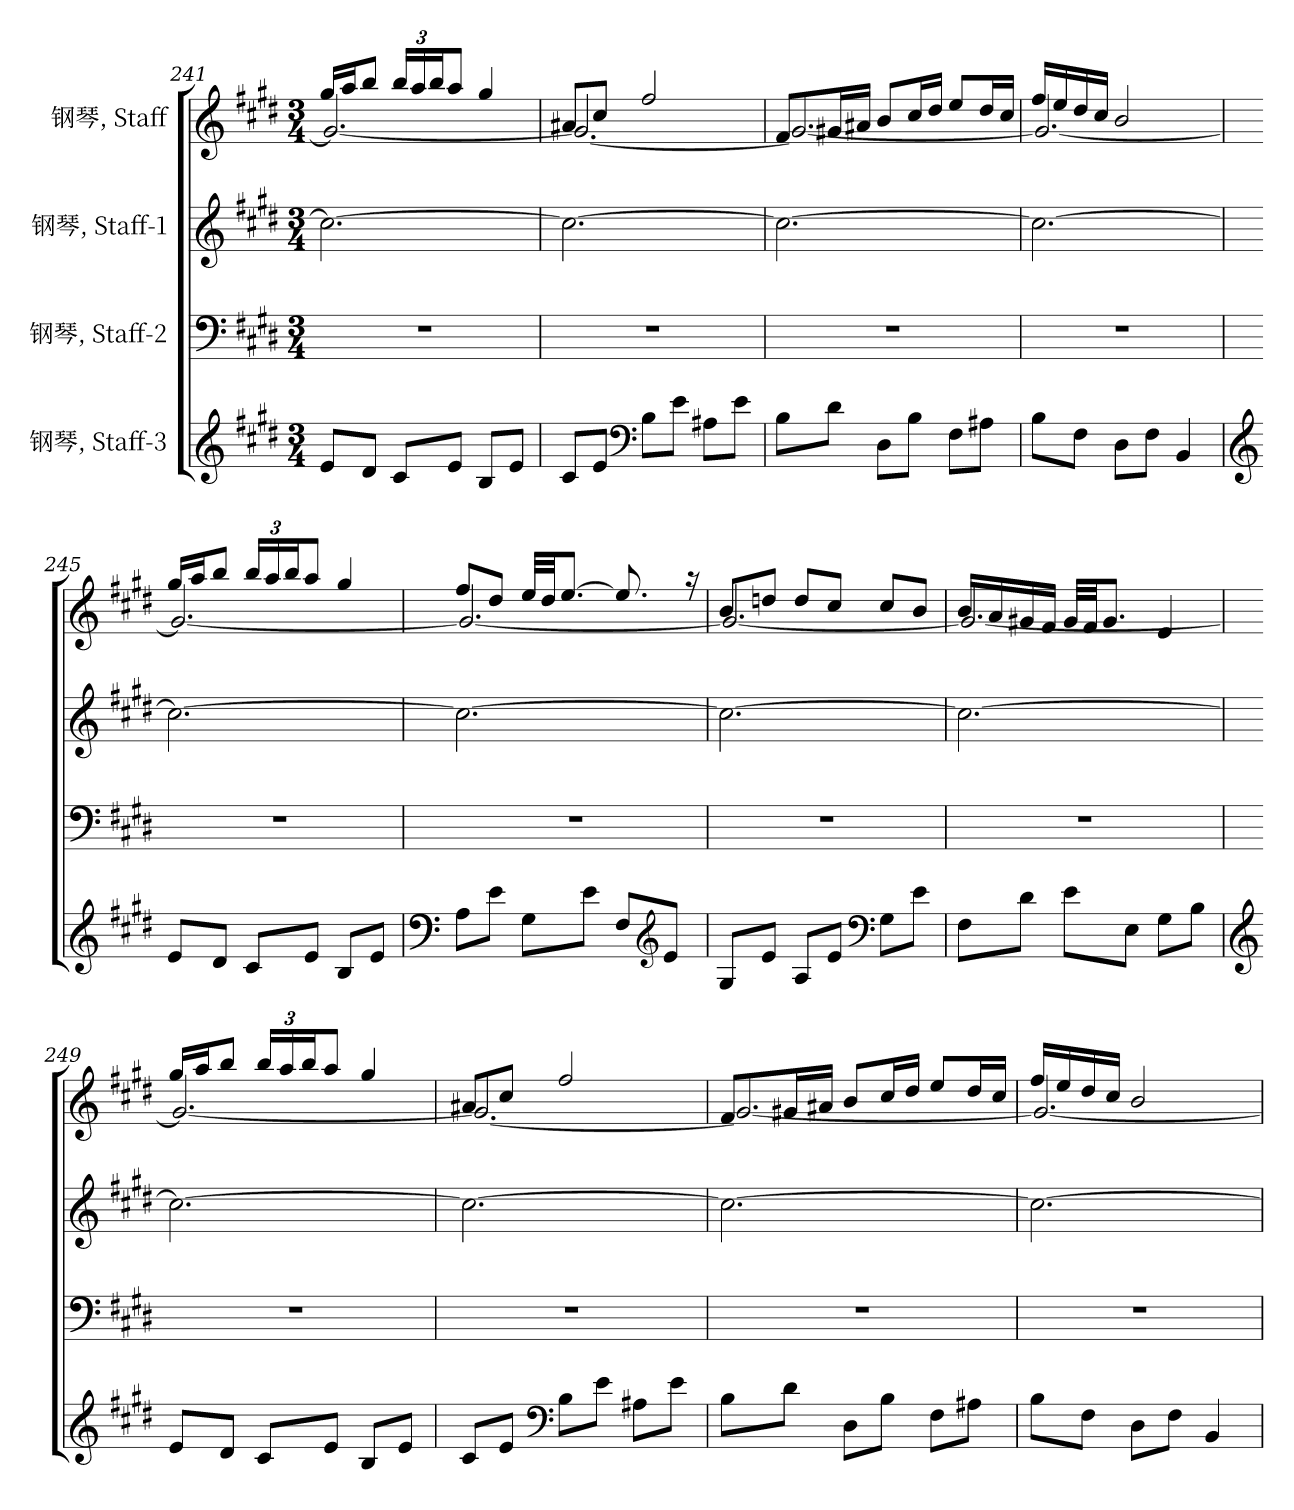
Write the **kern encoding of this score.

**kern	**kern	**kern	**kern
*part4	*part3	*part2	*part1
*staff4	*staff3	*staff2	*staff1
*I"钢琴, Staff-3	*I"钢琴, Staff-2	*I"钢琴, Staff-1	*I"钢琴, Staff
!!LO:LB:g=z
*clefG2	*clefF4	*clefG2	*clefG2
*k[f#c#g#d#]	*k[f#c#g#d#]	*k[f#c#g#d#]	*k[f#c#g#d#]
*M3/4	*M3/4	*M3/4	*M3/4
=241	=241	=241	=241
*	*	*	*^
8e/L	2.r	2.cc#\_	16gg#/LL	2.g/_
.	.	.	16aa/J	.
8d#/J	.	.	8bb/J	.
*	*	*	*Xbrackettup	*
8c#/L	.	.	24bb/LL	.
.	.	.	24aa/	.
.	.	.	24bb/J	.
8e/J	.	.	8aa/J	.
8B/L	.	.	4gg#/	.
8e/J	.	.	.	.
=242	=242	=242	=242	=242
8c#/L	2.r	2.cc#\_	8a#X/L	2.g/_
8e/J	.	.	8cc#/J	.
*clefF4	*	*	*	*
8B\L	.	.	2ff#/	.
8e\J	.	.	.	.
8A#X\L	.	.	.	.
8e\J	.	.	.	.
=243	=243	=243	=243	=243
8B\L	2.r	2.cc#\_	8f#/L	2.g/_
8d#\J	.	.	16g#X/L	.
.	.	.	16a#X/JJ	.
8D#\L	.	.	8b/L	.
8B\J	.	.	16cc#/L	.
.	.	.	16dd#/JJ	.
8F#\L	.	.	8ee/L	.
8A#X\J	.	.	16dd#/L	.
.	.	.	16cc#/JJ	.
!!LO:LB:g=z	!!
=244	=244	=244	=244	=244
8B\L	2.r	2.cc#\_	16ff#/LL	2.g/_
.	.	.	16ee/	.
8F#\J	.	.	16dd#/	.
.	.	.	16cc#/JJ	.
8D#\L	.	.	2b/	.
8F#\J	.	.	.	.
4BB/	.	.	.	.
=245	=245	=245	=245	=245
*clefG2	*	*	*	*
8e/L	2.r	2.cc#\_	16gg#/LL	2.g/_
.	.	.	16aa/J	.
8d#/J	.	.	8bb/J	.
8c#/L	.	.	24bb/LL	.
.	.	.	24aa/	.
.	.	.	24bb/J	.
8e/J	.	.	8aa/J	.
8B/L	.	.	4gg#/	.
8e/J	.	.	.	.
=246	=246	=246	=246	=246
*clefF4	*	*	*	*
8A\L	2.r	2.cc#\_	8ff#/L	2.g/_
8e\J	.	.	8dd#/J	.
8G#\L	.	.	32ee/LLL	.
.	.	.	32dd#/JJ	.
.	.	.	[8.ee/J	.
8e\J	.	.	.	.
8F#/L	.	.	8.ee/]	.
*clefG2	*	*	*	*
8e/J	.	.	.	.
.	.	.	16r	.
!!LO:PB:g=z	!!
=247	=247	=247	=247	=247
8G#/L	2.r	2.cc#\_	8b/L	2.g/_
8e/J	.	.	8ddn/J	.
8A/L	.	.	8dd/L	.
8e/J	.	.	8cc#/J	.
*clefF4	*	*	*	*
8G#\L	.	.	8cc#/L	.
8e\J	.	.	8b/J	.
=248	=248	=248	=248	=248
8F#\L	2.r	2.cc#\_	16b/LL	2.g/_
.	.	.	16a/	.
8d#\J	.	.	16g#X/	.
.	.	.	16f#/JJ	.
8e\L	.	.	32g#/LLL	.
.	.	.	32f#/JJ	.
.	.	.	8.g#/J	.
8E\J	.	.	.	.
8G#\L	.	.	4e/	.
8B\J	.	.	.	.
=249	=249	=249	=249	=249
*clefG2	*	*	*	*
8e/L	2.r	2.cc#\_	16gg#/LL	2.g/_
.	.	.	16aa/J	.
8d#/J	.	.	8bb/J	.
8c#/L	.	.	24bb/LL	.
.	.	.	24aa/	.
.	.	.	24bb/J	.
8e/J	.	.	8aa/J	.
8B/L	.	.	4gg#/	.
8e/J	.	.	.	.
!!LO:LB:g=z	!!
=250	=250	=250	=250	=250
8c#/L	2.r	2.cc#\_	8a#X/L	2.g/_
8e/J	.	.	8cc#/J	.
*clefF4	*	*	*	*
8B\L	.	.	2ff#/	.
8e\J	.	.	.	.
8A#X\L	.	.	.	.
8e\J	.	.	.	.
=251	=251	=251	=251	=251
8B\L	2.r	2.cc#\_	8f#/L	2.g/_
8d#\J	.	.	16g#X/L	.
.	.	.	16a#X/JJ	.
8D#\L	.	.	8b/L	.
8B\J	.	.	16cc#/L	.
.	.	.	16dd#/JJ	.
8F#\L	.	.	8ee/L	.
8A#X\J	.	.	16dd#/L	.
.	.	.	16cc#/JJ	.
=252	=252	=252	=252	=252
8B\L	2.r	2.cc#\_	16ff#/LL	2.g/_
.	.	.	16ee/	.
8F#\J	.	.	16dd#/	.
.	.	.	16cc#/JJ	.
8D#\L	.	.	2b/	.
8F#\J	.	.	.	.
4BB/	.	.	.	.
*	*	*	*v	*v
=	=	=	=
*-	*-	*-	*-
